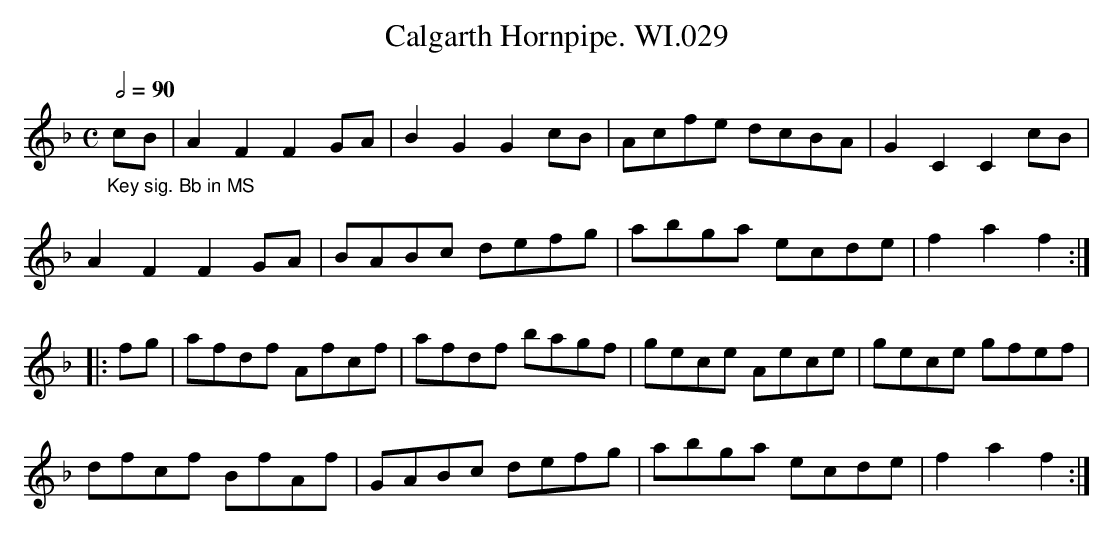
X:1
T:Calgarth Hornpipe. WI.029
M:C
L:1/8
Q:1/2=90
K:F
"_Key sig. Bb in MS"cB|A2F2 F2GA|\
B2G2 G2cB|Acfe dcBA|G2C2 C2cB|
A2F2 F2GA|BABc defg|abga ecde|f2a2 f2:|
|:fg|afdf Afcf|afdf bagf|gece Aece|gece gfef|
dfcf BfAf|GABc defg|abga ecde|f2a2 f2:|
